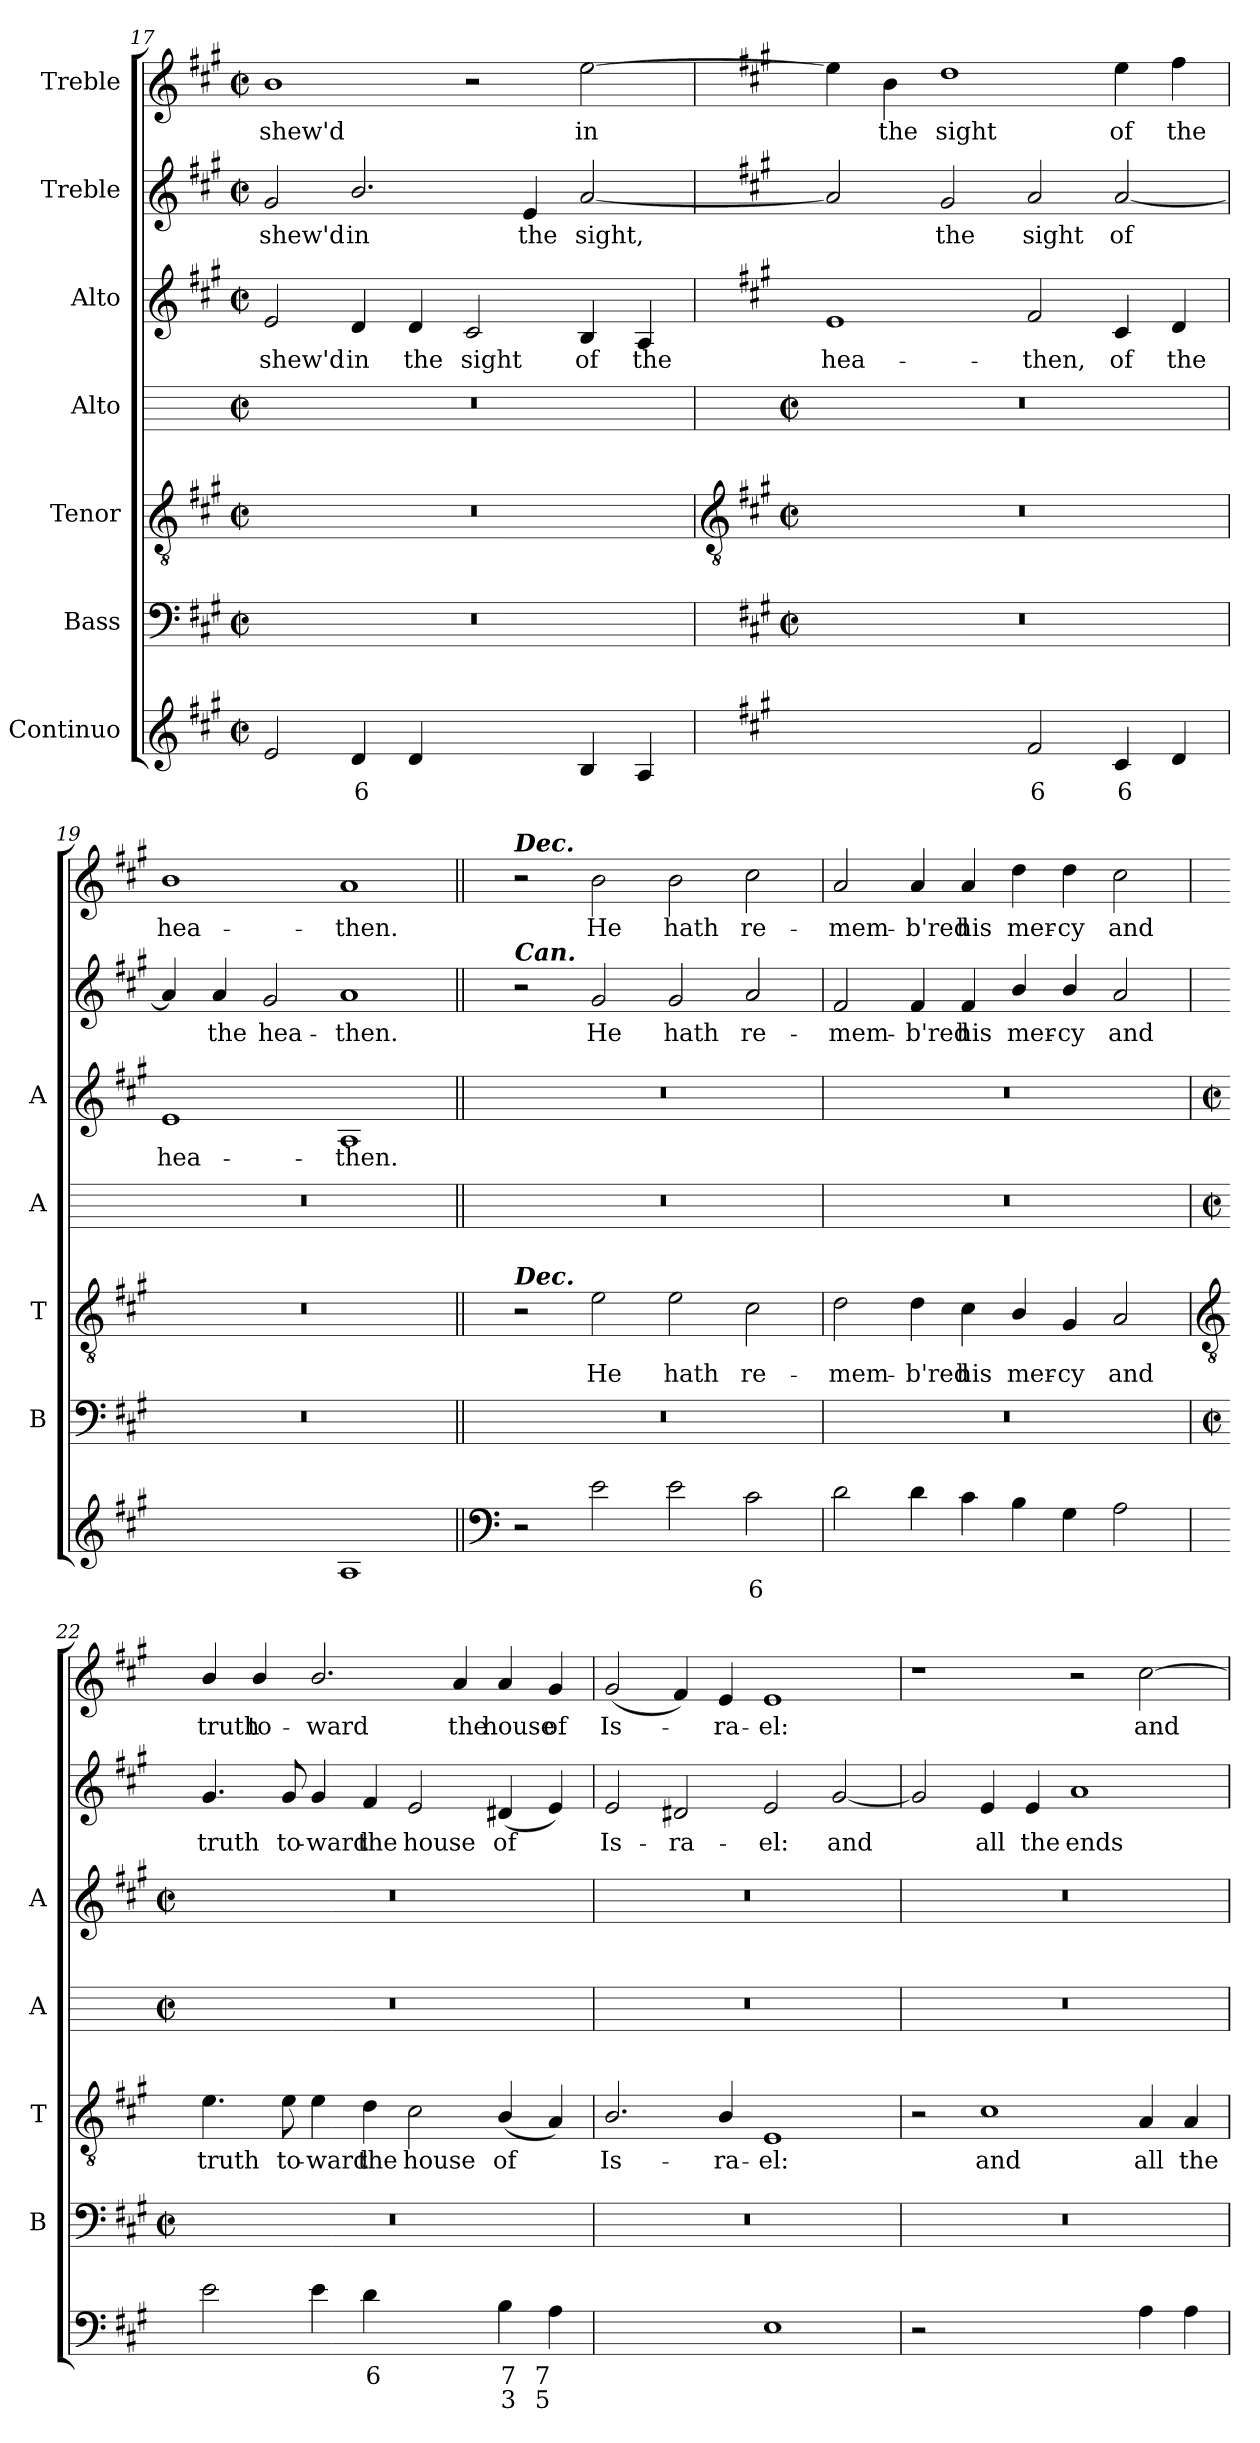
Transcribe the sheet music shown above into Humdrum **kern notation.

**kern	**text	**text	**kern	**kern	**text	**kern	**kern	**text	**kern	**text	**kern	**text
*part7	*part7	*part7	*part6	*part5	*part5	*part4	*part3	*part3	*part2	*part2	*part1	*part1
*staff7	*staff7	*staff7	*staff6	*staff5	*staff5	*staff4	*staff3	*staff3	*staff2	*staff2	*staff1	*staff1
*I"Continuo	*	*	*I"Bass	*I"Tenor	*	*I"Alto	*I"Alto	*	*I"Treble	*	*I"Treble	*
*	*	*	*I'B	*I'T	*	*I'A	*I'A	*	*	*	*	*
*clefG2	*	*	*clefF4	*clefGv2	*	*	*clefG2	*	*clefG2	*	*clefG2	*
*k[f#c#g#]	*	*	*k[f#c#g#]	*k[f#c#g#]	*	*	*k[f#c#g#]	*	*k[f#c#g#]	*	*k[f#c#g#]	*
*A:	*	*	*A:	*A:	*	*	*A:	*	*A:	*	*A:	*
*M4/2	*	*	*M4/2	*M4/2	*	*M4/2	*M4/2	*	*M4/2	*	*M4/2	*
*met(c|)	*	*	*met(c|)	*met(c|)	*	*met(c|)	*met(c|)	*	*met(c|)	*	*met(c|)	*
=17	=17	=17	=17	=17	=17	=17	=17	=17	=17	=17	=17	=17
!	!	!	!	!	!	!	!	!LO:LY:b	!	!LO:LY:b	!	!LO:LY:b
2e	.	.	0r	0r	.	0r	2e	shew'd	2g#	shew'd	1b	shew'd
!	!LO:LY:b	!	!	!	!	!	!	!LO:LY:b	!	!LO:LY:b	!	!
4d	6	.	.	.	.	.	4d	in	2.b/	in	.	.
!	!	!	!	!	!	!	!	!LO:LY:b	!	!	!	!
4d	.	.	.	.	.	.	4d	the	.	.	.	.
!	!LO:LY:b	!	!	!	!	!	!	!LO:LY:b	!	!	!	!
[4c#yy	7	.	.	.	.	.	2c#	sight	.	.	2r	.
!	!LO:LY:b	!	!	!	!	!	!	!	!	!LO:LY:b	!	!
4c#yy]	6	.	.	.	.	.	.	.	4e	the	.	.
!	!	!	!	!	!	!	!	!LO:LY:b	!	!LO:LY:b	!	!LO:LY:b
4B	.	.	.	.	.	.	4B	of	[2a	sight,	[2ee	in
!	!	!	!	!	!	!	!	!LO:LY:b	!	!	!	!
4A	.	.	.	.	.	.	4A	the	.	.	.	.
!!LO:LB:g=z
=18	=18	=18	=18	=18	=18	=18	=18	=18	=18	=18	=18	=18
*	*	*	*	*clefGv2	*	*	*	*	*	*	*	*
*	*	*	*	*k[f#c#g#]	*	*	*	*	*	*	*	*
*	*	*	*	*A:	*	*	*	*	*	*	*	*
*	*	*	*M4/2	*M4/2	*	*M4/2	*	*	*	*	*	*
*	*	*	*met(c|)	*met(c|)	*	*met(c|)	*	*	*	*	*	*
!	!LO:LY:b	!LO:LY:b	!	!	!	!	!	!LO:LY:b	!	!	!	!
[2eyy	5	4	0r	0r	.	0r	1e	hea-	2a]	.	4ee]	.
!	!	!	!	!	!	!	!	!	!	!	!	!LO:LY:b
.	.	.	.	.	.	.	.	.	.	.	4b	the
!	!LO:LY:b	!LO:LY:b	!	!	!	!	!	!	!	!LO:LY:b	!	!LO:LY:b
2eyy]	7	3	.	.	.	.	.	.	2g#	the	1dd	sight
!	!LO:LY:b	!	!	!	!	!	!	!LO:LY:b	!	!LO:LY:b	!	!
2f#	6	.	.	.	.	.	2f#	-then,	2a	sight	.	.
!	!LO:LY:b	!	!	!	!	!	!	!LO:LY:b	!	!LO:LY:b	!	!LO:LY:b
4c#	6	.	.	.	.	.	4c#	of	[2a	of	4ee	of
!	!	!	!	!	!	!	!	!LO:LY:b	!	!	!	!LO:LY:b
4d	.	.	.	.	.	.	4d	the	.	.	4ff#	the
=19	=19	=19	=19	=19	=19	=19	=19	=19	=19	=19	=19	=19
!	!LO:LY:b	!LO:LY:b	!	!	!	!	!	!LO:LY:b	!	!	!	!LO:LY:b
[2eyy	5	4	0r	0r	.	0r	1e	hea-	4a]	.	1b	hea-
!	!	!	!	!	!	!	!	!	!	!LO:LY:b	!	!
.	.	.	.	.	.	.	.	.	4a	the	.	.
!	!	!LO:LY:b	!	!	!	!	!	!	!	!LO:LY:b	!	!
2eyy]	.	3	.	.	.	.	.	.	2g#	hea-	.	.
!	!	!	!	!	!	!	!	!LO:LY:b	!	!LO:LY:b	!	!LO:LY:b
1A	.	.	.	.	.	.	1A	-then.	1a	-then.	1a	-then.
=20||	=20||	=20||	=20||	=20||	=20||	=20||	=20||	=20||	=20||	=20||	=20||	=20||
*clefF4	*	*	*	*	*	*	*	*	*	*	*	*
!	!	!	!	!	!	!	!	!	!	!	!LO:TX:a:Bi:t=Dec.	!
!	!	!	!	!	!	!	!	!	!LO:TX:a:Bi:t=Can.	!	!	!
!	!	!	!	!LO:TX:a:Bi:t=Dec.	!	!	!	!	!	!	!	!
2r	.	.	0r	2r	.	0r	0r	.	2r	.	2r	.
!	!	!	!	!	!LO:LY:b	!	!	!	!	!LO:LY:b	!	!LO:LY:b
2e	.	.	.	2e	He	.	.	.	2g#	He	2b	He
!	!	!	!	!	!LO:LY:b	!	!	!	!	!LO:LY:b	!	!LO:LY:b
2e	.	.	.	2e	hath	.	.	.	2g#	hath	2b	hath
!	!LO:LY:b	!	!	!	!LO:LY:b	!	!	!	!	!LO:LY:b	!	!LO:LY:b
2c#	6	.	.	2c#	re-	.	.	.	2a	re-	2cc#	re-
=21	=21	=21	=21	=21	=21	=21	=21	=21	=21	=21	=21	=21
!	!	!	!	!	!LO:LY:b	!	!	!	!	!LO:LY:b	!	!LO:LY:b
2d	.	.	0r	2d	-mem-	0r	0r	.	2f#	-mem-	2a	-mem-
!	!	!	!	!	!LO:LY:b	!	!	!	!	!LO:LY:b	!	!LO:LY:b
4d	.	.	.	4d	-b'red	.	.	.	4f#	-b'red	4a	-b'red
!	!	!	!	!	!LO:LY:b	!	!	!	!	!LO:LY:b	!	!LO:LY:b
4c#	.	.	.	4c#	his	.	.	.	4f#	his	4a	his
!	!	!	!	!	!LO:LY:b	!	!	!	!	!LO:LY:b	!	!LO:LY:b
4B	.	.	.	4B/	mer-	.	.	.	4b/	mer-	4dd	mer-
!	!	!	!	!	!LO:LY:b	!	!	!	!	!LO:LY:b	!	!LO:LY:b
4G#	.	.	.	4G#	-cy	.	.	.	4b/	-cy	4dd	-cy
!	!	!	!	!	!LO:LY:b	!	!	!	!	!LO:LY:b	!	!LO:LY:b
2A	.	.	.	2A	and	.	.	.	2a	and	2cc#	and
!!LO:LB:g=z
=22	=22	=22	=22	=22	=22	=22	=22	=22	=22	=22	=22	=22
*	*	*	*	*clefGv2	*	*	*	*	*	*	*	*
*	*	*	*M4/2	*	*	*M4/2	*M4/2	*	*	*	*	*
*	*	*	*met(c|)	*	*	*met(c|)	*met(c|)	*	*	*	*	*
!	!	!	!	!	!LO:LY:b	!	!	!	!	!LO:LY:b	!	!LO:LY:b
2e	.	.	0r	4.e	truth	0r	0r	.	4.g#	truth	4b/	truth
!	!	!	!	!	!	!	!	!	!	!	!	!LO:LY:b
.	.	.	.	.	.	.	.	.	.	.	4b/	to-
!	!	!	!	!	!LO:LY:b	!	!	!	!	!LO:LY:b	!	!
.	.	.	.	8e	to-	.	.	.	8g#	to-	.	.
!	!	!	!	!	!LO:LY:b	!	!	!	!	!LO:LY:b	!	!LO:LY:b
4e	.	.	.	4e	-ward	.	.	.	4g#	-ward	2.b/	-ward
!	!LO:LY:b	!	!	!	!LO:LY:b	!	!	!	!	!LO:LY:b	!	!
4d	6	.	.	4d	the	.	.	.	4f#	the	.	.
!	!LO:LY:b	!	!	!	!LO:LY:b	!	!	!	!	!LO:LY:b	!	!
[4c#yy	7	.	.	2c#	house	.	.	.	2e	house	.	.
!	!LO:LY:b	!	!	!	!	!	!	!	!	!	!	!LO:LY:b
4c#yy]	6	.	.	.	.	.	.	.	.	.	4a	the
!	!LO:LY:b	!LO:LY:b	!	!	!LO:LY:b	!	!	!	!	!LO:LY:b	!	!LO:LY:b
4B	7	3	.	(<4B/	of	.	.	.	(<4d#X	of	4a	house
!	!LO:LY:b	!LO:LY:b	!	!	!	!	!	!	!	!	!	!LO:LY:b
4A	7	5	.	4A)	.	.	.	.	4e)	.	4g#	of
=23	=23	=23	=23	=23	=23	=23	=23	=23	=23	=23	=23	=23
!	!LO:LY:b	!LO:LY:b	!	!	!LO:LY:b	!	!	!	!	!LO:LY:b	!	!LO:LY:b
[2Byy	6	4	0r	2.B/	Is-	0r	0r	.	2e	Is-	(<2g#	Is-
!	!LO:LY:b	!LO:LY:b	!	!	!	!	!	!	!	!LO:LY:b	!	!
2Byy]	5	3	.	.	.	.	.	.	2d#X	-ra-	4f#)	.
!	!	!	!	!	!LO:LY:b	!	!	!	!	!	!	!LO:LY:b
.	.	.	.	4B/	-ra-	.	.	.	.	.	4e	ra-
!	!	!	!	!	!LO:LY:b	!	!	!	!	!LO:LY:b	!	!LO:LY:b
1E	.	.	.	1E	-el:	.	.	.	2e	-el:	1e	-el:
!	!	!	!	!	!	!	!	!	!	!LO:LY:b	!	!
.	.	.	.	.	.	.	.	.	[2g#	and	.	.
=24	=24	=24	=24	=24	=24	=24	=24	=24	=24	=24	=24	=24
2r	.	.	0r	2r	.	0r	0r	.	2g#]	.	1r	.
!	!LO:LY:b	!	!	!	!LO:LY:b	!	!	!	!	!LO:LY:b	!	!
[2c#yy	5	.	.	1c#	and	.	.	.	4e	all	.	.
!	!	!	!	!	!	!	!	!	!	!LO:LY:b	!	!
.	.	.	.	.	.	.	.	.	4e	the	.	.
!	!LO:LY:b	!	!	!	!	!	!	!	!	!LO:LY:b	!	!
2c#yy]	6	.	.	.	.	.	.	.	1a	ends	2r	.
!	!	!	!	!	!LO:LY:b	!	!	!	!	!	!	!LO:LY:b
4A	.	.	.	4A	all	.	.	.	.	.	[2cc#	and
!	!	!	!	!	!LO:LY:b	!	!	!	!	!	!	!
4A	.	.	.	4A	the	.	.	.	.	.	.	.
=	=	=	=	=	=	=	=	=	=	=	=	=
*-	*-	*-	*-	*-	*-	*-	*-	*-	*-	*-	*-	*-
